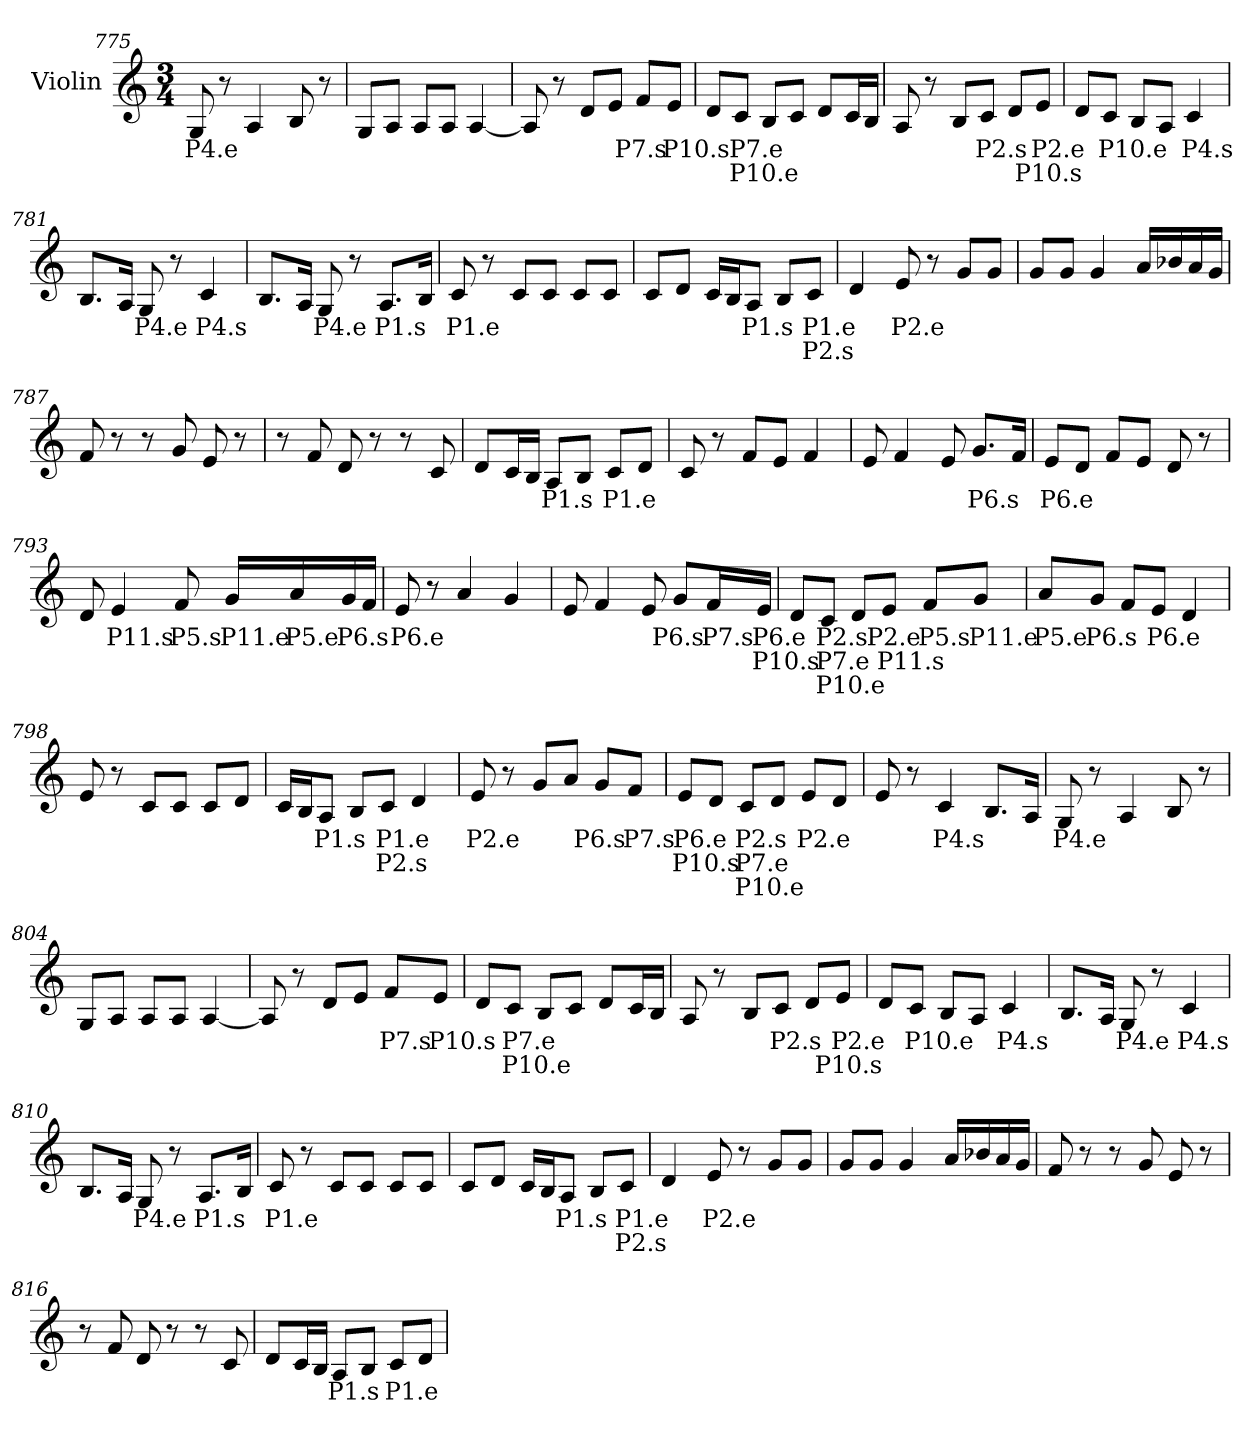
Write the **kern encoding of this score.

**kern	**text	**text	**text
*part1	*part1	*part1	*part1
*staff1	*staff1	*staff1	*staff1
*I"Violin	*	*	*
*clefG2	*	*	*
*k[]	*	*	*
*C:	*	*	*
*M3/4	*	*	*
=775	=775	=775	=775
8Gi/	P4.e	.	.
8r	.	.	.
4A/	.	.	.
8B/	.	.	.
8r	.	.	.
=776	=776	=776	=776
8G/L	.	.	.
8A/J	.	.	.
8A/L	.	.	.
8A/J	.	.	.
[4A/	.	.	.
=777	=777	=777	=777
8A/]	.	.	.
8r	.	.	.
8d/L	.	.	.
8e/J	.	.	.
8fi/L	P7.s	.	.
8ei/J	P10.s	.	.
=778	=778	=778	=778
8di/L	.	.	.
8ci/J	P7.e	P10.e	.
8B/L	.	.	.
8c/J	.	.	.
8d/L	.	.	.
16c/L	.	.	.
16B/JJ	.	.	.
=779	=779	=779	=779
8A/	.	.	.
8r	.	.	.
8B/L	.	.	.
8ci/J	P2.s	.	.
8di/L	.	.	.
8ei/J	P2.e	P10.s	.
!!LO:LB:g=z
=780	=780	=780	=780
8di/L	.	.	.
8ci/J	P10.e	.	.
8B/L	.	.	.
8A/J	.	.	.
4ci/	P4.s	.	.
=781	=781	=781	=781
8.Bi/L	.	.	.
16Ai/Jk	.	.	.
8Gi/	P4.e	.	.
8r	.	.	.
4ci/	P4.s	.	.
=782	=782	=782	=782
8.Bi/L	.	.	.
16Ai/Jk	.	.	.
8Gi/	P4.e	.	.
8r	.	.	.
8.Ai/L	P1.s	.	.
16Bi/Jk	.	.	.
=783	=783	=783	=783
8ci/	P1.e	.	.
8r	.	.	.
8c/L	.	.	.
8c/J	.	.	.
8c/L	.	.	.
8c/J	.	.	.
=784	=784	=784	=784
8c/L	.	.	.
8d/J	.	.	.
16c/LL	.	.	.
16B/J	.	.	.
8Ai/J	P1.s	.	.
8Bi/L	.	.	.
8ci/J	P1.e	P2.s	.
!!LO:PB:g=z
=785	=785	=785	=785
4di/	.	.	.
8ei/	P2.e	.	.
8r	.	.	.
8g/L	.	.	.
8g/J	.	.	.
=786	=786	=786	=786
8g/L	.	.	.
8g/J	.	.	.
4g/	.	.	.
16a/LL	.	.	.
16b-X/	.	.	.
16a/	.	.	.
16g/JJ	.	.	.
=787	=787	=787	=787
8f/	.	.	.
8r	.	.	.
8r	.	.	.
8g/	.	.	.
8e/	.	.	.
8r	.	.	.
=788	=788	=788	=788
8r	.	.	.
8f/	.	.	.
8d/	.	.	.
8r	.	.	.
8r	.	.	.
8c/	.	.	.
=789	=789	=789	=789
8d/L	.	.	.
16c/L	.	.	.
16B/JJ	.	.	.
8Ai/L	P1.s	.	.
8Bi/J	.	.	.
8ci/L	P1.e	.	.
8d/J	.	.	.
!!LO:LB:g=z
=790	=790	=790	=790
8c/	.	.	.
8r	.	.	.
8f/L	.	.	.
8e/J	.	.	.
4f/	.	.	.
=791	=791	=791	=791
8e/	.	.	.
4f/	.	.	.
8e/	.	.	.
8.gi/L	P6.s	.	.
16fi/Jk	.	.	.
=792	=792	=792	=792
8ei/L	P6.e	.	.
8d/J	.	.	.
8f/L	.	.	.
8e/J	.	.	.
8d/	.	.	.
8r	.	.	.
=793	=793	=793	=793
8d/	.	.	.
4ei/	P11.s	.	.
8fi/	P5.s	.	.
16gi/LL	P11.e	.	.
16ai/	P5.e	.	.
16gi/	P6.s	.	.
16fi/JJ	.	.	.
=794	=794	=794	=794
8ei/	P6.e	.	.
8r	.	.	.
4a/	.	.	.
4g/	.	.	.
=795	=795	=795	=795
8e/	.	.	.
4f/	.	.	.
8e/	.	.	.
8gi/L	P6.s	.	.
16fi/L	P7.s	.	.
16ei/JJ	P6.e	P10.s	.
!!LO:LB:g=z
=796	=796	=796	=796
8di/L	.	.	.
8ci/J	P2.s	P7.e	P10.e
8di/L	.	.	.
8ei/J	P2.e	P11.s	.
8fi/L	P5.s	.	.
8gi/J	P11.e	.	.
=797	=797	=797	=797
8ai/L	P5.e	.	.
8gi/J	P6.s	.	.
8fi/L	.	.	.
8ei/J	P6.e	.	.
4d/	.	.	.
=798	=798	=798	=798
8e/	.	.	.
8r	.	.	.
8c/L	.	.	.
8c/J	.	.	.
8c/L	.	.	.
8d/J	.	.	.
=799	=799	=799	=799
16c/LL	.	.	.
16B/J	.	.	.
8Ai/J	P1.s	.	.
8Bi/L	.	.	.
8ci/J	P1.e	P2.s	.
4di/	.	.	.
=800	=800	=800	=800
8ei/	P2.e	.	.
8r	.	.	.
8g/L	.	.	.
8a/J	.	.	.
8gi/L	P6.s	.	.
8fi/J	P7.s	.	.
=801	=801	=801	=801
8ei/L	P6.e	P10.s	.
8di/J	.	.	.
8ci/L	P2.s	P7.e	P10.e
8di/J	.	.	.
8ei/L	P2.e	.	.
8d/J	.	.	.
!!LO:LB:g=z
=802	=802	=802	=802
8e/	.	.	.
8r	.	.	.
4ci/	P4.s	.	.
8.Bi/L	.	.	.
16Ai/Jk	.	.	.
=803	=803	=803	=803
8Gi/	P4.e	.	.
8r	.	.	.
4A/	.	.	.
8B/	.	.	.
8r	.	.	.
=804	=804	=804	=804
8G/L	.	.	.
8A/J	.	.	.
8A/L	.	.	.
8A/J	.	.	.
[4A/	.	.	.
=805	=805	=805	=805
8A/]	.	.	.
8r	.	.	.
8d/L	.	.	.
8e/J	.	.	.
8fi/L	P7.s	.	.
8ei/J	P10.s	.	.
=806	=806	=806	=806
8di/L	.	.	.
8ci/J	P7.e	P10.e	.
8B/L	.	.	.
8c/J	.	.	.
8d/L	.	.	.
16c/L	.	.	.
16B/JJ	.	.	.
=807	=807	=807	=807
8A/	.	.	.
8r	.	.	.
8B/L	.	.	.
8ci/J	P2.s	.	.
8di/L	.	.	.
8ei/J	P2.e	P10.s	.
!!LO:LB:g=z
=808	=808	=808	=808
8di/L	.	.	.
8ci/J	P10.e	.	.
8B/L	.	.	.
8A/J	.	.	.
4ci/	P4.s	.	.
=809	=809	=809	=809
8.Bi/L	.	.	.
16Ai/Jk	.	.	.
8Gi/	P4.e	.	.
8r	.	.	.
4ci/	P4.s	.	.
=810	=810	=810	=810
8.Bi/L	.	.	.
16Ai/Jk	.	.	.
8Gi/	P4.e	.	.
8r	.	.	.
8.Ai/L	P1.s	.	.
16Bi/Jk	.	.	.
=811	=811	=811	=811
8ci/	P1.e	.	.
8r	.	.	.
8c/L	.	.	.
8c/J	.	.	.
8c/L	.	.	.
8c/J	.	.	.
=812	=812	=812	=812
8c/L	.	.	.
8d/J	.	.	.
16c/LL	.	.	.
16B/J	.	.	.
8Ai/J	P1.s	.	.
8Bi/L	.	.	.
8ci/J	P1.e	P2.s	.
!!LO:LB:g=z
=813	=813	=813	=813
4di/	.	.	.
8ei/	P2.e	.	.
8r	.	.	.
8g/L	.	.	.
8g/J	.	.	.
=814	=814	=814	=814
8g/L	.	.	.
8g/J	.	.	.
4g/	.	.	.
16a/LL	.	.	.
16b-X/	.	.	.
16a/	.	.	.
16g/JJ	.	.	.
=815	=815	=815	=815
8f/	.	.	.
8r	.	.	.
8r	.	.	.
8g/	.	.	.
8e/	.	.	.
8r	.	.	.
=816	=816	=816	=816
8r	.	.	.
8f/	.	.	.
8d/	.	.	.
8r	.	.	.
8r	.	.	.
8c/	.	.	.
=817	=817	=817	=817
8d/L	.	.	.
16c/L	.	.	.
16B/JJ	.	.	.
8Ai/L	P1.s	.	.
8Bi/J	.	.	.
8ci/L	P1.e	.	.
8d/J	.	.	.
=	=	=	=
*-	*-	*-	*-
